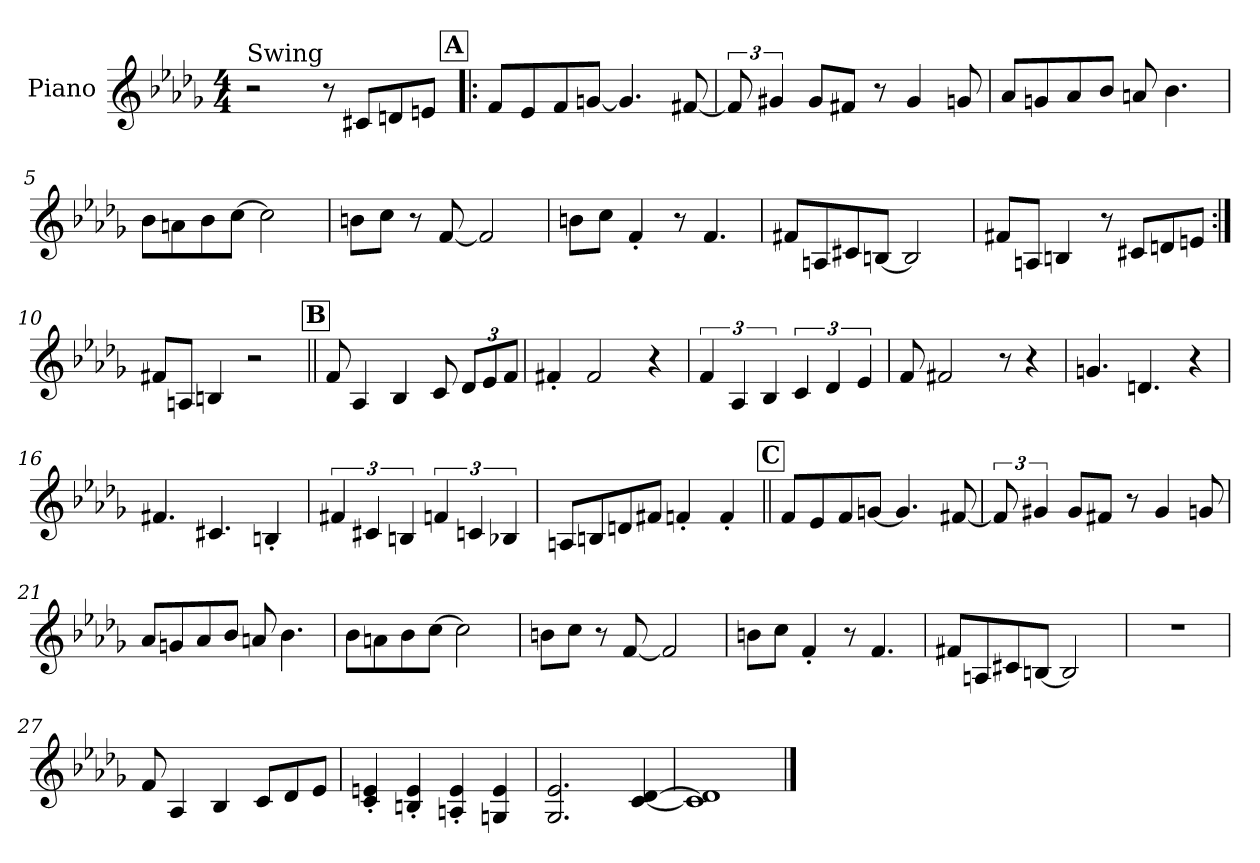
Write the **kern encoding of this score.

**kern
*part1
*staff1
*I"Piano
*I'Pno.
*clefG2
*k[b-e-a-d-g-]
*M4/4
*MM130
=1
!LO:TX:a:t=Swing
2r
8r
8c#X/L
8dn/
8en/J
!!LO:REH:place=s1:a:fs=14:t=A
=2!|:
8f/L
8e-/
8f/
[8gn/J
4.g/]
[8f#X/
=3
12f#/]
6g#X/
8g#/L
8f#X/J
8r
4g#/
8gn/
=4
8a-/L
8gn/
8a-/
8b-/J
8an/
4.b-\
!!LO:LB:g=z
=5
8b-\L
8an\
8b-\
[8cc\J
2cc\]
=6
8bn\L
8cc\J
8r
[8f/
2f/]
=7
8bn\L
8cc\J
4f'/
8r
4.f/
=8
8f#X/L
8An/
8c#X/
[8Bn/J
2B/]
!!LO:LB:g=z
=9
8f#X/L
8An/J
4Bn/
8r
8c#X/L
8dn/
8en/J
=10:|!
8f#X/L
8An/J
4Bn/
2r
!!LO:REH:place=s1:a:fs=14:t=B
=11||
8f/
4A-/
4B-/
8c/
*Xbrackettup
12d-/L
12e-/
12f/J
=12
4f#X'/
2f#/
4r
=13
*brackettup
6f/
6A-/
6B-/
6c/
6d-/
6e-/
!!LO:LB:g=z
=14
8f/
2f#X/
8r
4r
=15
4.gn/
4.dn/
4r
=16
4.f#X/
4.c#X/
4Bn'/
=17
6f#X/
6c#X/
6Bn/
6fn/
6cn/
6B-X/
!!LO:LB:g=z
=18
8An/L
8Bn/
8dn/
8f#X/J
4fn'/
4f'/
!!LO:REH:place=s1:a:fs=14:t=C
=19||
8f/L
8e-/
8f/
[8gn/J
4.g/]
[8f#X/
=20
12f#/]
6g#X/
8g#/L
8f#X/J
8r
4g#/
8gn/
=21
8a-/L
8gn/
8a-/
8b-/J
8an/
4.b-\
!!LO:LB:g=z
=22
8b-\L
8an\
8b-\
[8cc\J
2cc\]
=23
8bn\L
8cc\J
8r
[8f/
2f/]
=24
8bn\L
8cc\J
4f'/
8r
4.f/
=25
8f#X/L
8An/
8c#X/
[8Bn/J
2B/]
!!LO:LB:g=z
=26
1r
=27
8f/
4A-/
4B-/
8c/L
8d-/
8e-/J
=28
4c/' 4en/'
4Bn/' 4e/'
4An/' 4e/'
4Gn/ 4e/
=29
2.G-/ 2.e-/
[4c/ [4d-/
=30
1c] 1d-]
==
*-
